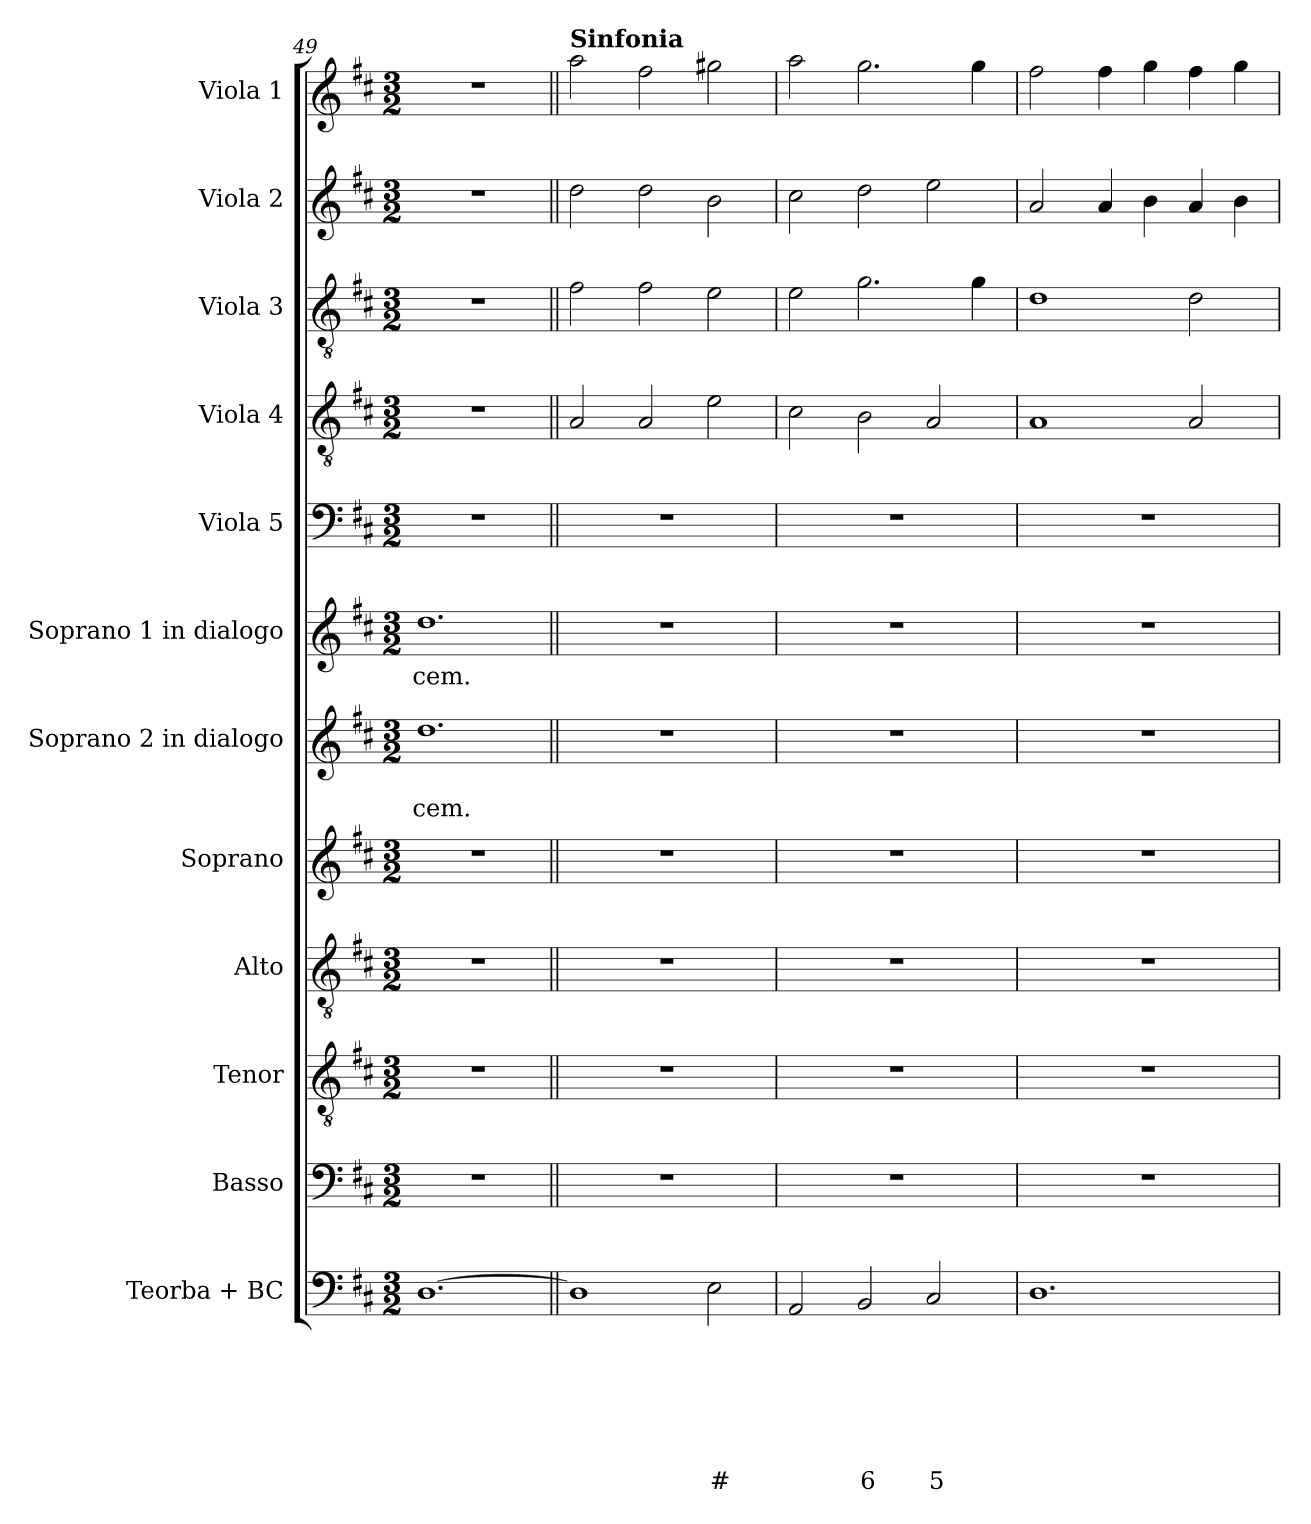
**kern	**text	**text	**text	**text	**text	**text	**text	**kern	**kern	**kern	**kern	**kern	**text	**text	**kern	**text	**kern	**kern	**kern	**kern	**kern
*part12	*part12	*part12	*part12	*part12	*part12	*part12	*part12	*part11	*part10	*part9	*part8	*part7	*part7	*part7	*part6	*part6	*part5	*part4	*part3	*part2	*part1
*staff12	*staff12	*staff12	*staff12	*staff12	*staff12	*staff12	*staff12	*staff11	*staff10	*staff9	*staff8	*staff7	*staff7	*staff7	*staff6	*staff6	*staff5	*staff4	*staff3	*staff2	*staff1
*I"Teorba + BC	*	*	*	*	*	*	*	*I"Basso	*I"Tenor	*I"Alto	*I"Soprano	*I"Soprano 2 in dialogo	*	*	*I"Soprano 1 in dialogo	*	*I"Viola 5	*I"Viola 4	*I"Viola 3	*I"Viola 2	*I"Viola 1
*	*	*	*	*	*	*	*	*I'B	*I'T	*I'A	*I'S	*I'S2	*	*	*I'S1	*	*I'Vl5	*I'Vl4	*I'Vl3	*I'Vl2	*I'vl1
*clefF4	*	*	*	*	*	*	*	*clefF4	*clefGv2	*clefGv2	*clefG2	*clefG2	*	*	*clefG2	*	*clefF4	*clefGv2	*clefGv2	*clefG2	*clefG2
*k[f#c#]	*	*	*	*	*	*	*	*k[f#c#]	*k[f#c#]	*k[f#c#]	*k[f#c#]	*k[f#c#]	*	*	*k[f#c#]	*	*k[f#c#]	*k[f#c#]	*k[f#c#]	*k[f#c#]	*k[f#c#]
*D:	*	*	*	*	*	*	*	*D:	*D:	*D:	*D:	*D:	*	*	*D:	*	*D:	*D:	*D:	*D:	*D:
*M3/2	*	*	*	*	*	*	*	*M3/2	*M3/2	*M3/2	*M3/2	*M3/2	*	*	*M3/2	*	*M3/2	*M3/2	*M3/2	*M3/2	*M3/2
=49	=49	=49	=49	=49	=49	=49	=49	=49	=49	=49	=49	=49	=49	=49	=49	=49	=49	=49	=49	=49	=49
!	!	!	!	!	!	!	!	!	!	!	!	!	!	!LO:LY:b	!	!LO:LY:b	!	!	!	!	!
[1.D	.	.	.	.	.	.	.	1.r	1.r	1.r	1.r	1.dd	.	-cem.	1.dd	-cem.	1.r	1.r	1.r	1.r	1.r
!!LO:LB:g=z
=50||	=50||	=50||	=50||	=50||	=50||	=50||	=50||	=50||	=50||	=50||	=50||	=50||	=50||	=50||	=50||	=50||	=50||	=50||	=50||	=50||	=50||
!	!	!	!	!	!	!	!	!	!	!	!	!	!	!	!	!	!	!	!	!	!LO:TX:a:B:t=Sinfonia
1D]	.	.	.	.	.	.	.	1.r	1.r	1.r	1.r	1.r	.	.	1.r	.	1.r	2A/	2f#\	2dd\	2aa\
.	.	.	.	.	.	.	.	.	.	.	.	.	.	.	.	.	.	2A/	2f#\	2dd\	2ff#\
!	!	!	!	!	!	!	!LO:LY:b	!	!	!	!	!	!	!	!	!	!	!	!	!	!
2E\	.	.	.	.	.	.	#	.	.	.	.	.	.	.	.	.	.	2e\	2e\	2b\	2gg#X\
=51	=51	=51	=51	=51	=51	=51	=51	=51	=51	=51	=51	=51	=51	=51	=51	=51	=51	=51	=51	=51	=51
2AA/	.	.	.	.	.	.	.	1.r	1.r	1.r	1.r	1.r	.	.	1.r	.	1.r	2c#\	2e\	2cc#\	2aa\
!	!	!	!	!	!	!	!LO:LY:b	!	!	!	!	!	!	!	!	!	!	!	!	!	!
2BB/	.	.	.	.	.	.	6	.	.	.	.	.	.	.	.	.	.	2B\	2.g\	2dd\	2.gg\
!	!	!	!	!	!	!	!LO:LY:b	!	!	!	!	!	!	!	!	!	!	!	!	!	!
2C#/	.	.	.	.	.	.	5	.	.	.	.	.	.	.	.	.	.	2A/	.	2ee\	.
.	.	.	.	.	.	.	.	.	.	.	.	.	.	.	.	.	.	.	4g\	.	4gg\
=52	=52	=52	=52	=52	=52	=52	=52	=52	=52	=52	=52	=52	=52	=52	=52	=52	=52	=52	=52	=52	=52
1.D	.	.	.	.	.	.	.	1.r	1.r	1.r	1.r	1.r	.	.	1.r	.	1.r	1A	1d	2a/	2ff#\
.	.	.	.	.	.	.	.	.	.	.	.	.	.	.	.	.	.	.	.	4a/	4ff#\
.	.	.	.	.	.	.	.	.	.	.	.	.	.	.	.	.	.	.	.	4b\	4gg\
.	.	.	.	.	.	.	.	.	.	.	.	.	.	.	.	.	.	2A/	2d\	4a/	4ff#\
.	.	.	.	.	.	.	.	.	.	.	.	.	.	.	.	.	.	.	.	4b\	4gg\
=	=	=	=	=	=	=	=	=	=	=	=	=	=	=	=	=	=	=	=	=	=
*-	*-	*-	*-	*-	*-	*-	*-	*-	*-	*-	*-	*-	*-	*-	*-	*-	*-	*-	*-	*-	*-
